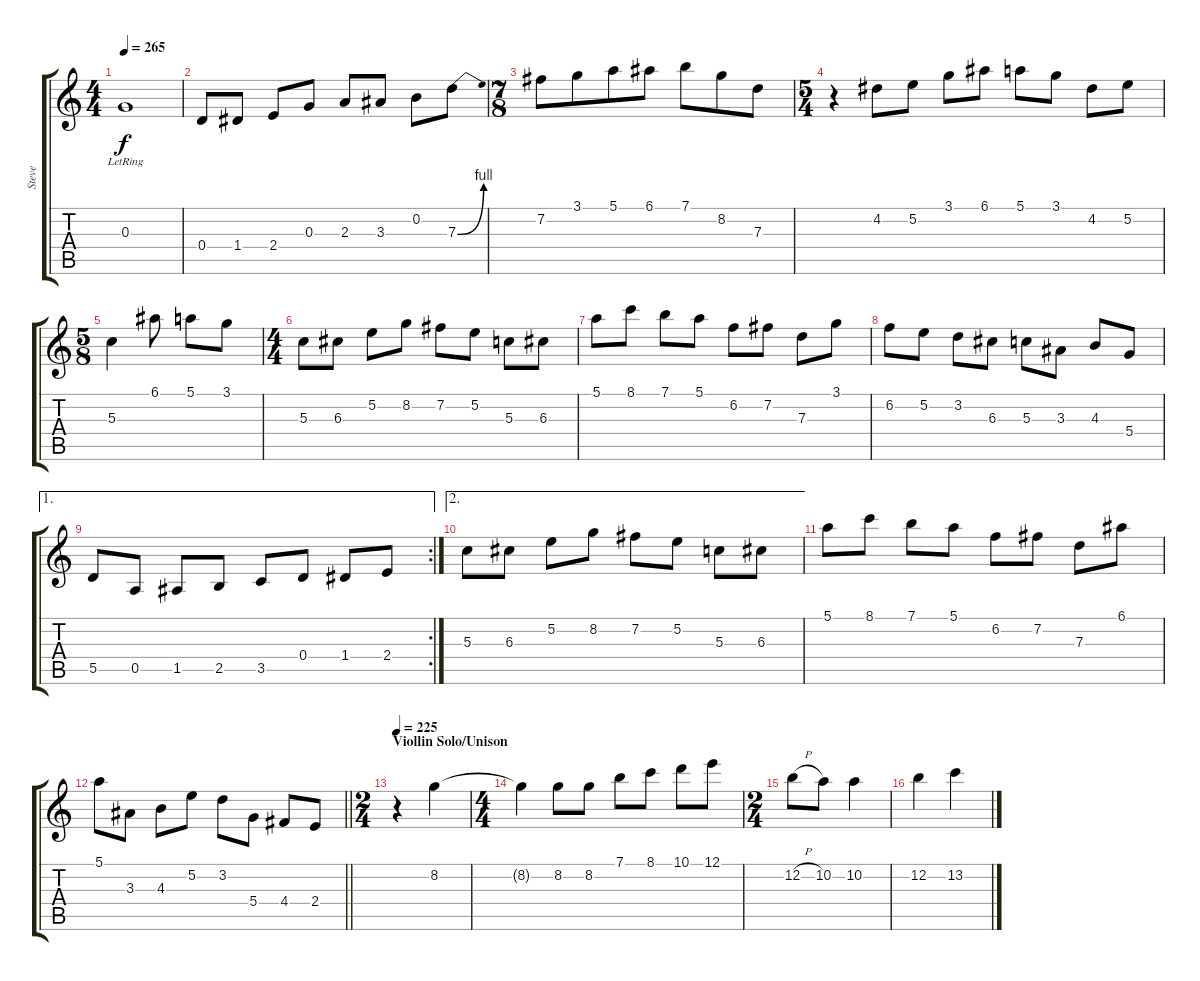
\track ("Steve" "Steve") {instrument acousticguitarsteel}
\staff {score tabs}
\tuning (E4 B3 G3 D3 A2 E2) {hide}
\ts (4 4)
\tempo 265
\clef g2
\ks c
0.3{lr}.1{dy f} |
0.4.8 1.4.8 2.4.8 0.3.8 2.3.8 3.3.8 0.2.8 7.3{be (bend 0 0 60 4)}.8 |
\ts (7 8)
7.2.8 3.1.8 5.1.8 6.1.8 7.1.8 8.2.8 7.3.8 |
\ts (5 4)
r.4 4.2.8 5.2.8 3.1.8 6.1.8 5.1.8 3.1.8 4.2.8 5.2.8 |
\ts (5 8)
5.3.4 6.1.8 5.1.8 3.1.8 |
\ts (4 4)
5.3.8 6.3.8 5.2.8 8.2.8 7.2.8 5.2.8 5.3.8 6.3.8 |
5.1.8 8.1.8 7.1.8 5.1.8 6.2.8 7.2.8 7.3.8 3.1.8 |
6.2.8 5.2.8 3.2.8 6.3.8 5.3.8 3.3.8 4.3.8 5.4.8 |
\ae 1
\rc 2
5.5.8 0.5.8 1.5.8 2.5.8 3.5.8 0.4.8 1.4.8 2.4.8 |
\ae 2
5.3.8 6.3.8 5.2.8 8.2.8 7.2.8 5.2.8 5.3.8 6.3.8 |
5.1.8 8.1.8 7.1.8 5.1.8 6.2.8 7.2.8 7.3.8 6.1.8 |
\barLineRight lightlight
5.1.8 3.3.8 4.3.8 5.2.8 3.2.8 5.4.8 4.4.8 2.4.8 |
\ts (2 4)
\section ("" "Viollin Solo/Unison")
\tempo 225
r.4 8.2.4 |
\ts (4 4)
8.2{t}.4 8.2.8 8.2.8 7.1.8 8.1.8 10.1.8 12.1.8 |
\ts (2 4)
12.2{h}.8 10.2.8 10.2.4 |
12.2.4 13.2.4
